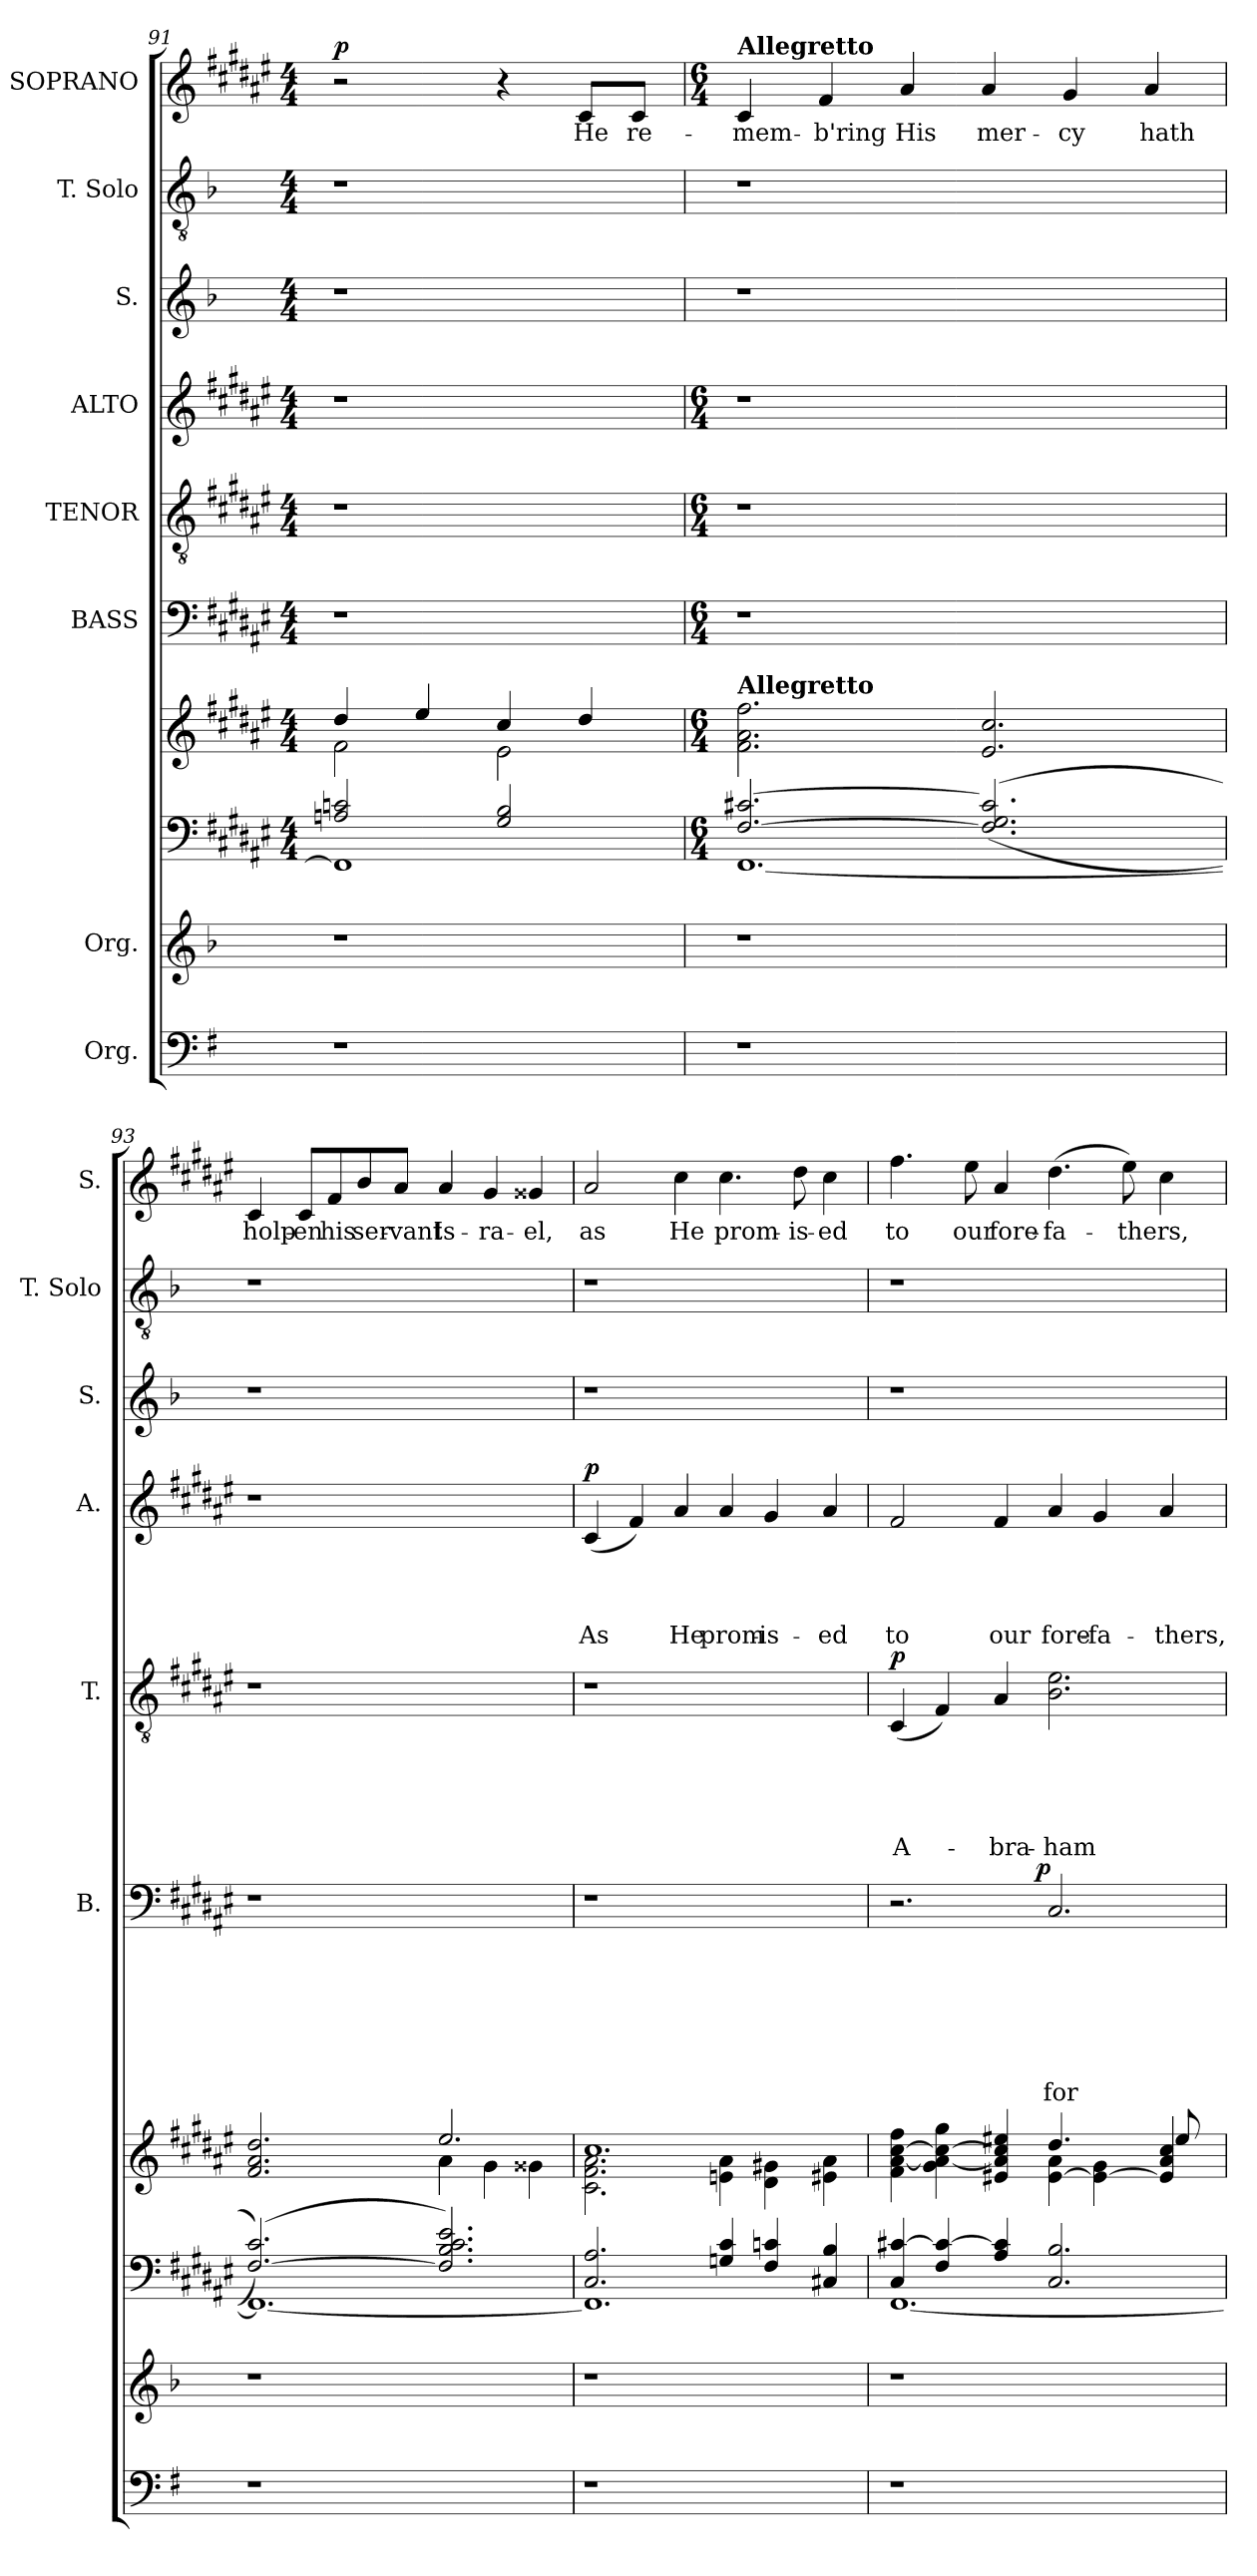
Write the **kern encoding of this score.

**kern	**kern	**kern	**kern	**kern	**text	**text	**text	**text	**text	**text	**text	**dynam	**kern	**text	**text	**text	**text	**text	**dynam	**kern	**text	**text	**text	**text	**dynam	**kern	**kern	**kern	**text	**dynam
*part10	*part9	*part8	*part7	*part6	*part6	*part6	*part6	*part6	*part6	*part6	*part6	*part6	*part5	*part5	*part5	*part5	*part5	*part5	*part5	*part4	*part4	*part4	*part4	*part4	*part4	*part3	*part2	*part1	*part1	*part1
*staff10	*staff9	*staff8	*staff7	*staff6	*staff6	*staff6	*staff6	*staff6	*staff6	*staff6	*staff6	*staff6	*staff5	*staff5	*staff5	*staff5	*staff5	*staff5	*staff5	*staff4	*staff4	*staff4	*staff4	*staff4	*staff4	*staff3	*staff2	*staff1	*staff1	*staff1
*I"Org.	*I"Org.	*	*	*I"BASS	*	*	*	*	*	*	*	*	*I"TENOR	*	*	*	*	*	*	*I"ALTO	*	*	*	*	*	*I"S.	*I"T. Solo	*I"SOPRANO	*	*
*	*	*	*	*I'B.	*	*	*	*	*	*	*	*	*I'T.	*	*	*	*	*	*	*I'A.	*	*	*	*	*	*I'S.	*I'T. Solo	*I'S.	*	*
*clefF4	*clefG2	*clefF4	*clefG2	*clefF4	*	*	*	*	*	*	*	*	*clefGv2	*	*	*	*	*	*	*clefG2	*	*	*	*	*	*clefG2	*clefGv2	*clefG2	*	*
*ITrd-3c-5	*	*	*	*	*	*	*	*	*	*	*	*	*	*	*	*	*	*	*	*	*	*	*	*	*	*	*	*	*	*
*k[]	*k[b-]	*k[f#c#g#d#a#e#]	*k[f#c#g#d#a#e#]	*k[f#c#g#d#a#e#]	*	*	*	*	*	*	*	*	*k[f#c#g#d#a#e#]	*	*	*	*	*	*	*k[f#c#g#d#a#e#]	*	*	*	*	*	*k[b-]	*k[b-]	*k[f#c#g#d#a#e#]	*	*
*C:	*F:	*F#:	*F#:	*F#:	*	*	*	*	*	*	*	*	*F#:	*	*	*	*	*	*	*F#:	*	*	*	*	*	*F:	*F:	*F#:	*	*
*	*	*M4/4	*M4/4	*M4/4	*	*	*	*	*	*	*	*	*M4/4	*	*	*	*	*	*	*M4/4	*	*	*	*	*	*M4/4	*M4/4	*M4/4	*	*
=91	=91	=91	=91	=91	=91	=91	=91	=91	=91	=91	=91	=91	=91	=91	=91	=91	=91	=91	=91	=91	=91	=91	=91	=91	=91	=91	=91	=91	=91	=91
*	*	*^	*^	*	*	*	*	*	*	*	*	*	*	*	*	*	*	*	*	*	*	*	*	*	*	*	*	*	*	*
!	!	!	!	!	!	!	!	!	!	!	!	!	!	!	!	!	!	!	!	!	!	!	!	!	!	!	!	!	!	!	!	!LO:DY:a
1r	1r	2An/ 2cn/	1FF#]	4dd#/	2f#\	1r	.	.	.	.	.	.	.	.	1r	.	.	.	.	.	.	1r	.	.	.	.	.	1r	1r	2r	.	p
.	.	.	.	4ee#/	.	.	.	.	.	.	.	.	.	.	.	.	.	.	.	.	.	.	.	.	.	.	.	.	.	.	.	.
.	.	2G#/ 2B/	.	4cc#/	2e#\	.	.	.	.	.	.	.	.	.	.	.	.	.	.	.	.	.	.	.	.	.	.	.	.	4r	.	.
!	!	!	!	!	!	!	!	!	!	!	!	!	!	!	!	!	!	!	!	!	!	!	!	!	!	!	!	!	!	!	!LO:LY:b	!
.	.	.	.	4dd#/	.	.	.	.	.	.	.	.	.	.	.	.	.	.	.	.	.	.	.	.	.	.	.	.	.	8c#/L	He	.
!	!	!	!	!	!	!	!	!	!	!	!	!	!	!	!	!	!	!	!	!	!	!	!	!	!	!	!	!	!	!	!LO:LY:b	!
.	.	.	.	.	.	.	.	.	.	.	.	.	.	.	.	.	.	.	.	.	.	.	.	.	.	.	.	.	.	8c#/J	re-	.
*	*	*	*	*v	*v	*	*	*	*	*	*	*	*	*	*	*	*	*	*	*	*	*	*	*	*	*	*	*	*	*	*	*
!!LO:LB:g=z
=92	=92	=92	=92	=92	=92	=92	=92	=92	=92	=92	=92	=92	=92	=92	=92	=92	=92	=92	=92	=92	=92	=92	=92	=92	=92	=92	=92	=92	=92	=92	=92
*	*	*M6/4	*	*M6/4	*M6/4	*	*	*	*	*	*	*	*	*M6/4	*	*	*	*	*	*	*M6/4	*	*	*	*	*	*	*	*M6/4	*	*
!	!	!	!	!	!	!	!	!	!	!	!	!	!	!	!	!	!	!	!	!	!	!	!	!	!	!	!	!	!LO:TX:a:B:t=Allegretto	!	!
!	!	!	!	!LO:TX:a:B:t=Allegretto	!	!	!	!	!	!	!	!	!	!	!	!	!	!	!	!	!	!	!	!	!	!	!	!	!	!	!
!	!	!	!	!	!LO:N:vis=1	!	!	!	!	!	!	!	!	!LO:N:vis=1	!	!	!	!	!	!	!LO:N:vis=1	!	!	!	!	!	!	!	!	!LO:LY:b	!
1r	1r	[>2.F#/ [>2.c#X/	[<1.FF#	2.f#\ 2.a#\ 2.ff#\	1.r	.	.	.	.	.	.	.	.	1.r	.	.	.	.	.	.	1.r	.	.	.	.	.	1r	1r	4c#/	-mem-	.
!	!	!	!	!	!	!	!	!	!	!	!	!	!	!	!	!	!	!	!	!	!	!	!	!	!	!	!	!	!	!LO:LY:b	!
.	.	.	.	.	.	.	.	.	.	.	.	.	.	.	.	.	.	.	.	.	.	.	.	.	.	.	.	.	4f#/	-b'ring	.
!	!	!	!	!	!	!	!	!	!	!	!	!	!	!	!	!	!	!	!	!	!	!	!	!	!	!	!	!	!	!LO:LY:b	!
.	.	.	.	.	.	.	.	.	.	.	.	.	.	.	.	.	.	.	.	.	.	.	.	.	.	.	.	.	4a#/	His	.
!	!	!	!	!	!	!	!	!	!	!	!	!	!	!	!	!	!	!	!	!	!	!	!	!	!	!	!	!	!	!LO:LY:b	!
.	.	(<(2.F#/] 2.G#/ 2.c#/]	.	2.e#/ 2.cc#/	.	.	.	.	.	.	.	.	.	.	.	.	.	.	.	.	.	.	.	.	.	.	.	.	4a#/	mer-	.
!	!	!	!	!	!	!	!	!	!	!	!	!	!	!	!	!	!	!	!	!	!	!	!	!	!	!	!	!	!	!LO:LY:b	!
2ryy	2ryy	.	.	.	.	.	.	.	.	.	.	.	.	.	.	.	.	.	.	.	.	.	.	.	.	.	2ryy	2ryy	4g#/	-cy	.
!	!	!	!	!	!	!	!	!	!	!	!	!	!	!	!	!	!	!	!	!	!	!	!	!	!	!	!	!	!	!LO:LY:b	!
.	.	.	.	.	.	.	.	.	.	.	.	.	.	.	.	.	.	.	.	.	.	.	.	.	.	.	.	.	4a#/	hath	.
=93	=93	=93	=93	=93	=93	=93	=93	=93	=93	=93	=93	=93	=93	=93	=93	=93	=93	=93	=93	=93	=93	=93	=93	=93	=93	=93	=93	=93	=93	=93	=93
*	*	*	*	*^	*	*	*	*	*	*	*	*	*	*	*	*	*	*	*	*	*	*	*	*	*	*	*	*	*	*	*
!	!	!	!	!	!	!LO:N:vis=1	!	!	!	!	!	!	!	!	!LO:N:vis=1	!	!	!	!	!	!	!LO:N:vis=1	!	!	!	!	!	!	!	!	!LO:LY:b	!
1r	1r	([>2.F#/ 2.c#/))	1.FF#_	2.f#/ 2.a#/ 2.dd#/	2.ryy	1.r	.	.	.	.	.	.	.	.	1.r	.	.	.	.	.	.	1.r	.	.	.	.	.	1r	1r	4c#/	holp-	.
!	!	!	!	!	!	!	!	!	!	!	!	!	!	!	!	!	!	!	!	!	!	!	!	!	!	!	!	!	!	!	!LO:LY:b	!
.	.	.	.	.	.	.	.	.	.	.	.	.	.	.	.	.	.	.	.	.	.	.	.	.	.	.	.	.	.	8c#/L	-en	.
!	!	!	!	!	!	!	!	!	!	!	!	!	!	!	!	!	!	!	!	!	!	!	!	!	!	!	!	!	!	!	!LO:LY:b	!
.	.	.	.	.	.	.	.	.	.	.	.	.	.	.	.	.	.	.	.	.	.	.	.	.	.	.	.	.	.	8f#/	his	.
!	!	!	!	!	!	!	!	!	!	!	!	!	!	!	!	!	!	!	!	!	!	!	!	!	!	!	!	!	!	!	!LO:LY:b	!
.	.	.	.	.	.	.	.	.	.	.	.	.	.	.	.	.	.	.	.	.	.	.	.	.	.	.	.	.	.	8b/	ser-	.
!	!	!	!	!	!	!	!	!	!	!	!	!	!	!	!	!	!	!	!	!	!	!	!	!	!	!	!	!	!	!	!LO:LY:b	!
.	.	.	.	.	.	.	.	.	.	.	.	.	.	.	.	.	.	.	.	.	.	.	.	.	.	.	.	.	.	8a#/J	-vant	.
!	!	!	!	!	!	!	!	!	!	!	!	!	!	!	!	!	!	!	!	!	!	!	!	!	!	!	!	!	!	!	!LO:LY:b	!
.	.	2.F#/] 2.B/ 2.c#/ 2.e#/)	.	2.ee#/	4a#\	.	.	.	.	.	.	.	.	.	.	.	.	.	.	.	.	.	.	.	.	.	.	.	.	4a#/	Is-	.
!	!	!	!	!	!	!	!	!	!	!	!	!	!	!	!	!	!	!	!	!	!	!	!	!	!	!	!	!	!	!	!LO:LY:b	!
2ryy	2ryy	.	.	.	4g#\	.	.	.	.	.	.	.	.	.	.	.	.	.	.	.	.	.	.	.	.	.	.	2ryy	2ryy	4g#/	-ra-	.
!	!	!	!	!	!	!	!	!	!	!	!	!	!	!	!	!	!	!	!	!	!	!	!	!	!	!	!	!	!	!	!LO:LY:b	!
.	.	.	.	.	4g##X\	.	.	.	.	.	.	.	.	.	.	.	.	.	.	.	.	.	.	.	.	.	.	.	.	4g##X/	-el,	.
=94	=94	=94	=94	=94	=94	=94	=94	=94	=94	=94	=94	=94	=94	=94	=94	=94	=94	=94	=94	=94	=94	=94	=94	=94	=94	=94	=94	=94	=94	=94	=94	=94
!	!	!	!	!	!	!LO:N:vis=1	!	!	!	!	!	!	!	!	!LO:N:vis=1	!	!	!	!	!	!	!	!	!	!	!LO:LY:b	!LO:DY:a	!	!	!	!LO:LY:b	!
1r	1r	2.C#/ 2.A#/	1.FF#]	1.cc#	2.c#\ 2.f#\ 2.a#\	1.r	.	.	.	.	.	.	.	.	1.r	.	.	.	.	.	.	(<4c#/	.	.	.	As	p	1r	1r	2a#/	as	.
.	.	.	.	.	.	.	.	.	.	.	.	.	.	.	.	.	.	.	.	.	.	4f#/)	.	.	.	.	.	.	.	.	.	.
!	!	!	!	!	!	!	!	!	!	!	!	!	!	!	!	!	!	!	!	!	!	!	!	!	!	!LO:LY:b	!	!	!	!	!LO:LY:b	!
.	.	.	.	.	.	.	.	.	.	.	.	.	.	.	.	.	.	.	.	.	.	4a#/	.	.	.	He	.	.	.	4cc#\	He	.
!	!	!	!	!	!	!	!	!	!	!	!	!	!	!	!	!	!	!	!	!	!	!	!	!	!	!LO:LY:b	!	!	!	!	!LO:LY:b	!
.	.	4Gn/ 4c#/	.	.	4en\ 4a#\	.	.	.	.	.	.	.	.	.	.	.	.	.	.	.	.	4a#/	.	.	.	prom-	.	.	.	4.cc#\	prom-	.
!	!	!	!	!	!	!	!	!	!	!	!	!	!	!	!	!	!	!	!	!	!	!	!	!	!	!LO:LY:b	!	!	!	!	!	!
2ryy	2ryy	4F#/ 4cn/	.	.	4d#\ 4g#X\	.	.	.	.	.	.	.	.	.	.	.	.	.	.	.	.	4g#/	.	.	.	-is-	.	2ryy	2ryy	.	.	.
!	!	!	!	!	!	!	!	!	!	!	!	!	!	!	!	!	!	!	!	!	!	!	!	!	!	!	!	!	!	!	!LO:LY:b	!
.	.	.	.	.	.	.	.	.	.	.	.	.	.	.	.	.	.	.	.	.	.	.	.	.	.	.	.	.	.	8dd#\	-is-	.
!	!	!	!	!	!	!	!	!	!	!	!	!	!	!	!	!	!	!	!	!	!	!	!	!	!	!LO:LY:b	!	!	!	!	!LO:LY:b	!
.	.	4C#X/ 4B/	.	.	4e#X\ 4a#\	.	.	.	.	.	.	.	.	.	.	.	.	.	.	.	.	4a#/	.	.	.	-ed	.	.	.	4cc#\	-ed	.
!!LO:PB:g=z
=95	=95	=95	=95	=95	=95	=95	=95	=95	=95	=95	=95	=95	=95	=95	=95	=95	=95	=95	=95	=95	=95	=95	=95	=95	=95	=95	=95	=95	=95	=95	=95	=95
!	!	!	!	!	!	!	!	!	!	!	!	!	!	!	!	!	!	!	!	!LO:LY:b	!LO:DY:a	!	!	!	!	!LO:LY:b	!	!	!	!	!LO:LY:b	!
*	*	*	*	*	*	*^	*	*	*	*	*	*	*	*	*	*	*	*	*	*	*	*	*	*	*	*	*	*	*	*	*	*
1r	1r	4C#/ [>4c#X/	[<1.FF#	4f#\ [>4a#\ [>4cc#\ 4ff#\	2.ryy	2.r	2ryy	.	.	.	.	.	.	.	.	(<4C#/	.	.	.	.	A-	p	2f#/	.	.	.	to	.	1r	1r	4.ff#\	to	.
.	.	4F#/ 4c#/_	.	4g#\ 4a#\_ 4cc#\_ 4gg#\	.	.	.	.	.	.	.	.	.	.	.	4F#/)	.	.	.	.	.	.	.	.	.	.	.	.	.	.	.	.	.
!	!	!	!	!	!	!	!	!	!	!	!	!	!	!	!	!	!	!	!	!	!	!	!	!	!	!	!	!	!	!	!	!LO:LY:b	!
.	.	.	.	.	.	.	.	.	.	.	.	.	.	.	.	.	.	.	.	.	.	.	.	.	.	.	.	.	.	.	8ee#\	our	.
!	!	!	!	!	!	!	!	!	!	!	!	!	!	!	!	!	!	!	!	!	!LO:LY:b	!	!	!	!	!	!LO:LY:b	!	!	!	!	!LO:LY:b	!
.	.	4A#/ 4c#/]	.	4e#X/ 4a#/] 4cc#/] 4ee#X/	.	.	8..ryy	.	.	.	.	.	.	.	.	4A#/	.	.	.	.	-bra-	.	4f#/	.	.	.	our	.	.	.	4a#/	fore-	.
!	!	!	!	!	!	!	!	!	!	!	!	!	!	!	!LO:DY:a	!	!	!	!	!	!	!	!	!	!	!	!	!	!	!	!	!	!
.	.	.	.	.	.	.	2ryy	.	.	.	.	.	.	.	p	.	.	.	.	.	.	.	.	.	.	.	.	.	.	.	.	.	.
!	!	!	!	!	!	!	!	!	!	!	!	!	!	!LO:LY:b	!	!	!	!	!	!	!LO:LY:b:rj	!	!	!	!	!	!LO:LY:b	!	!	!	!	!LO:LY:b	!
.	.	2.C#/ 2.B/	.	[<4e#\ 4a#\	4.dd#/	2.C#/	.	.	.	.	.	.	.	for	.	2.B\ 2.e#\	.	.	.	.	-ham	.	4a#/	.	.	.	fore-	.	.	.	(>4.dd#\	-fa-	.
!	!	!	!	!	!	!	!	!	!	!	!	!	!	!	!	!	!	!	!	!	!	!	!	!	!	!	!LO:LY:b:rj	!	!	!	!	!	!
2ryy	2ryy	.	.	4e#\_ 4g#\	.	.	.	.	.	.	.	.	.	.	.	.	.	.	.	.	.	.	4g#/	.	.	.	-fa-	.	2ryy	2ryy	.	.	.
!	!	!	!	!	!	!	!	!	!	!	!	!	!	!	!	!	!	!	!	!	!	!	!	!	!	!	!	!	!	!	!	!LO:LY:b	!
.	.	.	.	.	8ryy	.	.	.	.	.	.	.	.	.	.	.	.	.	.	.	.	.	.	.	.	.	.	.	.	.	8ee#\)	-thers,	.
.	.	.	.	.	.	.	4ryy	.	.	.	.	.	.	.	.	.	.	.	.	.	.	.	.	.	.	.	.	.	.	.	.	.	.
!	!	!	!	!	!	!	!	!	!	!	!	!	!	!	!	!	!	!	!	!	!	!	!	!	!	!	!LO:LY:b	!	!	!	!	!	!
.	.	.	.	4e#/] 4a#/ 4cc#/	8ee#/	.	.	.	.	.	.	.	.	.	.	.	.	.	.	.	.	.	4a#/	.	.	.	-thers,	.	.	.	4cc#\	.	.
.	.	.	.	.	8ryy	.	.	.	.	.	.	.	.	.	.	.	.	.	.	.	.	.	.	.	.	.	.	.	.	.	.	.	.
.	.	.	.	.	.	.	32ryy	.	.	.	.	.	.	.	.	.	.	.	.	.	.	.	.	.	.	.	.	.	.	.	.	.	.
*	*	*v	*v	*	*	*v	*v	*	*	*	*	*	*	*	*	*	*	*	*	*	*	*	*	*	*	*	*	*	*	*	*	*	*
*	*	*	*v	*v	*	*	*	*	*	*	*	*	*	*	*	*	*	*	*	*	*	*	*	*	*	*	*	*	*	*	*
=	=	=	=	=	=	=	=	=	=	=	=	=	=	=	=	=	=	=	=	=	=	=	=	=	=	=	=	=	=	=
*-	*-	*-	*-	*-	*-	*-	*-	*-	*-	*-	*-	*-	*-	*-	*-	*-	*-	*-	*-	*-	*-	*-	*-	*-	*-	*-	*-	*-	*-	*-
